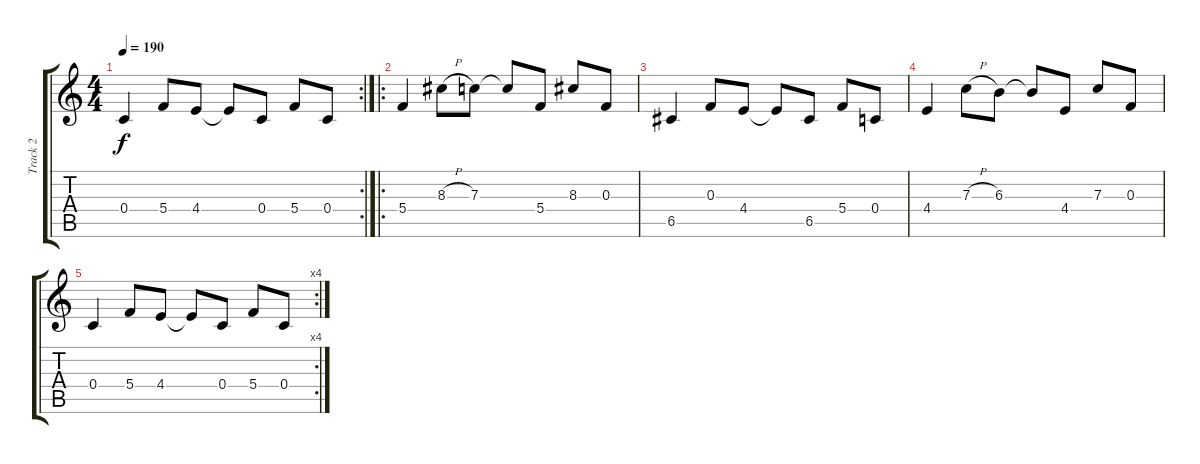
\track ("Track 2" "Track 2") {instrument acousticguitarsteel}
\staff {score tabs}
\tuning (D4 A3 F3 C3 G2 C2) {hide}
\rc 2
\ts (4 4)
\tempo 190
\clef g2
\ks c
0.4.4{dy f} 5.4.8 4.4.8 4.4{t}.8 0.4.8 5.4.8 0.4.8 |
\ro
5.4.4 8.3{h}.8 7.3.8 7.3{t}.8 5.4.8 8.3.8 0.3.8 |
6.5.4 0.3.8 4.4.8 4.4{t}.8 6.5.8 5.4.8 0.4.8 |
4.4.4 7.3{h}.8 6.3.8 6.3{t}.8 4.4.8 7.3.8 0.3.8 |
\rc 4
0.4.4 5.4.8 4.4.8 4.4{t}.8 0.4.8 5.4.8 0.4.8
